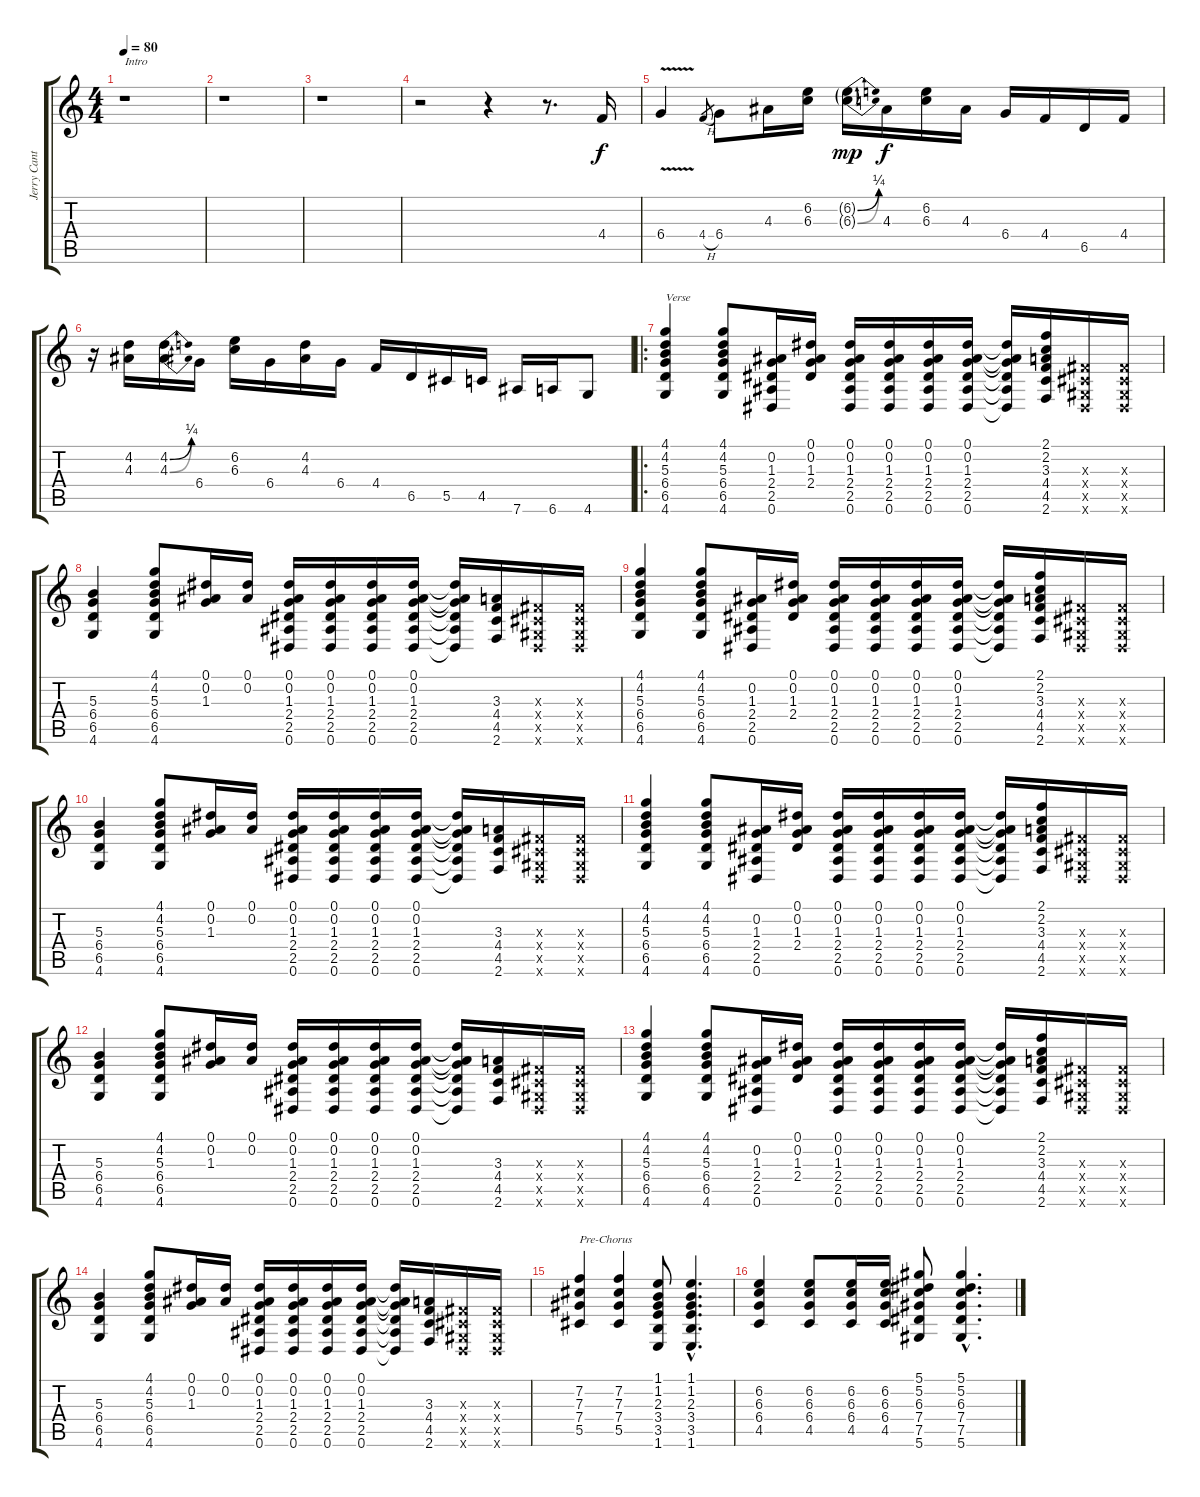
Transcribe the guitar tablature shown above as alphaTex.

\track ("Jerry Cantrell" "Jerry Cant") {instrument acousticguitarsteel}
\staff {score tabs}
\tuning (Eb4 Bb3 Gb3 Db3 Ab2 Eb2) {hide}
\ts (4 4)
\tempo 80
\clef g2
\ks c
r.1{txt "Intro" dy f instrument acousticguitarsteel} |
r.1 |
r.1 |
r.2 r.4 r.8{d} 4.4.16 |
6.4{v}.4 4.4{h}.8{gr} 6.4.8 4.3.16 (6.2 6.3).16 (6.2{be (bend 0 0 60 1) g} 6.3{be (bend 0 0 60 1) g}).16{dy mp} 4.3.16{dy f} (6.2 6.3).16 4.3.16 6.4.16 4.4.16 6.5.16 4.4.16 |
r.16 (4.2 4.3).16 (4.2{be (bend 0 0 60 1)} 4.3{be (bend 0 0 60 1)}).16 6.4.16 (6.2 6.3).16 6.4.16 (4.2 4.3).16 6.4.16 4.4.16 6.5.16 5.5.16 4.5.16 7.6.16 6.6.16 4.6.8 |
\ro
(4.1 4.2 5.3 6.4 6.5 4.6).4{txt "Verse"} (4.1 4.2 5.3 6.4 6.5 4.6).8 (0.2 1.3 2.4 2.5 0.6).16 (0.1 0.2 1.3 2.4).16 (0.1 0.2 1.3 2.4 2.5 0.6).16 (0.1 0.2 1.3 2.4 2.5 0.6).16 (0.1 0.2 1.3 2.4 2.5 0.6).16 (0.1 0.2 1.3 2.4 2.5 0.6).16 (0.1{t} 0.2{t} 1.3{t} 2.4{t} 2.5{t} 0.6{t}).16 (2.1 2.2 3.3 4.4 4.5 2.6).16 (0.3{x} 0.4{x} 0.5{x} 0.6{x}).16 (0.3{x} 0.4{x} 0.5{x} 0.6{x}).16 |
(5.3 6.4 6.5 4.6).4 (4.1 4.2 5.3 6.4 6.5 4.6).8 (0.1 0.2 1.3).16 (0.1 0.2).16 (0.1 0.2 1.3 2.4 2.5 0.6).16 (0.1 0.2 1.3 2.4 2.5 0.6).16 (0.1 0.2 1.3 2.4 2.5 0.6).16 (0.1 0.2 1.3 2.4 2.5 0.6).16 (0.1{t} 0.2{t} 1.3{t} 2.4{t} 2.5{t} 0.6{t}).16 (3.3 4.4 4.5 2.6).16 (0.3{x} 0.4{x} 0.5{x} 0.6{x}).16 (0.3{x} 0.4{x} 0.5{x} 0.6{x}).16 |
(4.1 4.2 5.3 6.4 6.5 4.6).4 (4.1 4.2 5.3 6.4 6.5 4.6).8 (0.2 1.3 2.4 2.5 0.6).16 (0.1 0.2 1.3 2.4).16 (0.1 0.2 1.3 2.4 2.5 0.6).16 (0.1 0.2 1.3 2.4 2.5 0.6).16 (0.1 0.2 1.3 2.4 2.5 0.6).16 (0.1 0.2 1.3 2.4 2.5 0.6).16 (0.1{t} 0.2{t} 1.3{t} 2.4{t} 2.5{t} 0.6{t}).16 (2.1 2.2 3.3 4.4 4.5 2.6).16 (0.3{x} 0.4{x} 0.5{x} 0.6{x}).16 (0.3{x} 0.4{x} 0.5{x} 0.6{x}).16 |
(5.3 6.4 6.5 4.6).4 (4.1 4.2 5.3 6.4 6.5 4.6).8 (0.1 0.2 1.3).16 (0.1 0.2).16 (0.1 0.2 1.3 2.4 2.5 0.6).16 (0.1 0.2 1.3 2.4 2.5 0.6).16 (0.1 0.2 1.3 2.4 2.5 0.6).16 (0.1 0.2 1.3 2.4 2.5 0.6).16 (0.1{t} 0.2{t} 1.3{t} 2.4{t} 2.5{t} 0.6{t}).16 (3.3 4.4 4.5 2.6).16 (0.3{x} 0.4{x} 0.5{x} 0.6{x}).16 (0.3{x} 0.4{x} 0.5{x} 0.6{x}).16 |
(4.1 4.2 5.3 6.4 6.5 4.6).4 (4.1 4.2 5.3 6.4 6.5 4.6).8 (0.2 1.3 2.4 2.5 0.6).16 (0.1 0.2 1.3 2.4).16 (0.1 0.2 1.3 2.4 2.5 0.6).16 (0.1 0.2 1.3 2.4 2.5 0.6).16 (0.1 0.2 1.3 2.4 2.5 0.6).16 (0.1 0.2 1.3 2.4 2.5 0.6).16 (0.1{t} 0.2{t} 1.3{t} 2.4{t} 2.5{t} 0.6{t}).16 (2.1 2.2 3.3 4.4 4.5 2.6).16 (0.3{x} 0.4{x} 0.5{x} 0.6{x}).16 (0.3{x} 0.4{x} 0.5{x} 0.6{x}).16 |
(5.3 6.4 6.5 4.6).4 (4.1 4.2 5.3 6.4 6.5 4.6).8 (0.1 0.2 1.3).16 (0.1 0.2).16 (0.1 0.2 1.3 2.4 2.5 0.6).16 (0.1 0.2 1.3 2.4 2.5 0.6).16 (0.1 0.2 1.3 2.4 2.5 0.6).16 (0.1 0.2 1.3 2.4 2.5 0.6).16 (0.1{t} 0.2{t} 1.3{t} 2.4{t} 2.5{t} 0.6{t}).16 (3.3 4.4 4.5 2.6).16 (0.3{x} 0.4{x} 0.5{x} 0.6{x}).16 (0.3{x} 0.4{x} 0.5{x} 0.6{x}).16 |
(4.1 4.2 5.3 6.4 6.5 4.6).4 (4.1 4.2 5.3 6.4 6.5 4.6).8 (0.2 1.3 2.4 2.5 0.6).16 (0.1 0.2 1.3 2.4).16 (0.1 0.2 1.3 2.4 2.5 0.6).16 (0.1 0.2 1.3 2.4 2.5 0.6).16 (0.1 0.2 1.3 2.4 2.5 0.6).16 (0.1 0.2 1.3 2.4 2.5 0.6).16 (0.1{t} 0.2{t} 1.3{t} 2.4{t} 2.5{t} 0.6{t}).16 (2.1 2.2 3.3 4.4 4.5 2.6).16 (0.3{x} 0.4{x} 0.5{x} 0.6{x}).16 (0.3{x} 0.4{x} 0.5{x} 0.6{x}).16 |
(5.3 6.4 6.5 4.6).4 (4.1 4.2 5.3 6.4 6.5 4.6).8 (0.1 0.2 1.3).16 (0.1 0.2).16 (0.1 0.2 1.3 2.4 2.5 0.6).16 (0.1 0.2 1.3 2.4 2.5 0.6).16 (0.1 0.2 1.3 2.4 2.5 0.6).16 (0.1 0.2 1.3 2.4 2.5 0.6).16 (0.1{t} 0.2{t} 1.3{t} 2.4{t} 2.5{t} 0.6{t}).16 (3.3 4.4 4.5 2.6).16 (0.3{x} 0.4{x} 0.5{x} 0.6{x}).16 (0.3{x} 0.4{x} 0.5{x} 0.6{x}).16 |
(7.2 7.3 7.4 5.5).4{txt "Pre-Chorus"} (7.2 7.3 7.4 5.5).4 (1.1 1.2 2.3 3.4 3.5 1.6).8 (1.1{hac} 1.2{hac} 2.3{hac} 3.4{hac} 3.5{hac} 1.6{hac}).4{d} |
(6.2 6.3 6.4 4.5).4 (6.2 6.3 6.4 4.5).8 (6.2 6.3 6.4 4.5).16 (6.2 6.3 6.4 4.5).16 (5.1 5.2 6.3 7.4 7.5 5.6).8 (5.1{hac} 5.2{hac} 6.3{hac} 7.4{hac} 7.5{hac} 5.6{hac}).4{d}
